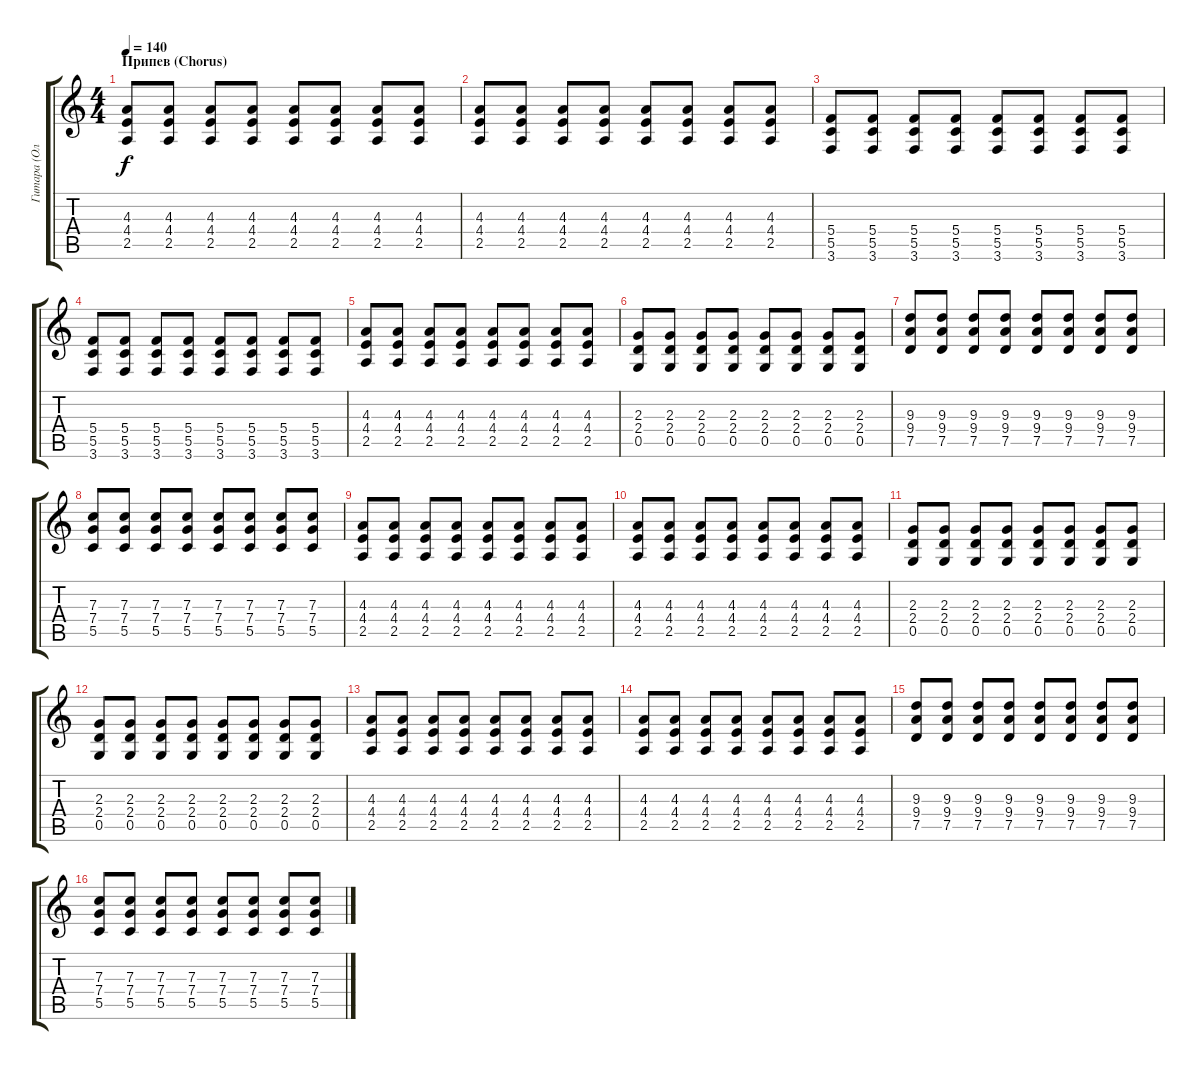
\track ("Гитара (Олег \"Mission\" Мишин)" "Гитара (Ол") {instrument distortionguitar}
\staff {score tabs}
\tuning (D4 A3 F3 C3 G2 D2) {hide}
\ts (4 4)
\section ("" "Припев (Chorus)")
\tempo 140
\clef g2
\ks c
(4.3 4.4 2.5).8{dy f} (4.3 4.4 2.5).8 (4.3 4.4 2.5).8 (4.3 4.4 2.5).8 (4.3 4.4 2.5).8 (4.3 4.4 2.5).8 (4.3 4.4 2.5).8 (4.3 4.4 2.5).8 |
(4.3 4.4 2.5).8 (4.3 4.4 2.5).8 (4.3 4.4 2.5).8 (4.3 4.4 2.5).8 (4.3 4.4 2.5).8 (4.3 4.4 2.5).8 (4.3 4.4 2.5).8 (4.3 4.4 2.5).8 |
(5.4 5.5 3.6).8 (5.4 5.5 3.6).8 (5.4 5.5 3.6).8 (5.4 5.5 3.6).8 (5.4 5.5 3.6).8 (5.4 5.5 3.6).8 (5.4 5.5 3.6).8 (5.4 5.5 3.6).8 |
(5.4 5.5 3.6).8 (5.4 5.5 3.6).8 (5.4 5.5 3.6).8 (5.4 5.5 3.6).8 (5.4 5.5 3.6).8 (5.4 5.5 3.6).8 (5.4 5.5 3.6).8 (5.4 5.5 3.6).8 |
(4.3 4.4 2.5).8 (4.3 4.4 2.5).8 (4.3 4.4 2.5).8 (4.3 4.4 2.5).8 (4.3 4.4 2.5).8 (4.3 4.4 2.5).8 (4.3 4.4 2.5).8 (4.3 4.4 2.5).8 |
(2.3 2.4 0.5).8 (2.3 2.4 0.5).8 (2.3 2.4 0.5).8 (2.3 2.4 0.5).8 (2.3 2.4 0.5).8 (2.3 2.4 0.5).8 (2.3 2.4 0.5).8 (2.3 2.4 0.5).8 |
(9.3 9.4 7.5).8 (9.3 9.4 7.5).8 (9.3 9.4 7.5).8 (9.3 9.4 7.5).8 (9.3 9.4 7.5).8 (9.3 9.4 7.5).8 (9.3 9.4 7.5).8 (9.3 9.4 7.5).8 |
(7.3 7.4 5.5).8 (7.3 7.4 5.5).8 (7.3 7.4 5.5).8 (7.3 7.4 5.5).8 (7.3 7.4 5.5).8 (7.3 7.4 5.5).8 (7.3 7.4 5.5).8 (7.3 7.4 5.5).8 |
(4.3 4.4 2.5).8 (4.3 4.4 2.5).8 (4.3 4.4 2.5).8 (4.3 4.4 2.5).8 (4.3 4.4 2.5).8 (4.3 4.4 2.5).8 (4.3 4.4 2.5).8 (4.3 4.4 2.5).8 |
(4.3 4.4 2.5).8 (4.3 4.4 2.5).8 (4.3 4.4 2.5).8 (4.3 4.4 2.5).8 (4.3 4.4 2.5).8 (4.3 4.4 2.5).8 (4.3 4.4 2.5).8 (4.3 4.4 2.5).8 |
(2.3 2.4 0.5).8 (2.3 2.4 0.5).8 (2.3 2.4 0.5).8 (2.3 2.4 0.5).8 (2.3 2.4 0.5).8 (2.3 2.4 0.5).8 (2.3 2.4 0.5).8 (2.3 2.4 0.5).8 |
(2.3 2.4 0.5).8 (2.3 2.4 0.5).8 (2.3 2.4 0.5).8 (2.3 2.4 0.5).8 (2.3 2.4 0.5).8 (2.3 2.4 0.5).8 (2.3 2.4 0.5).8 (2.3 2.4 0.5).8 |
(4.3 4.4 2.5).8 (4.3 4.4 2.5).8 (4.3 4.4 2.5).8 (4.3 4.4 2.5).8 (4.3 4.4 2.5).8 (4.3 4.4 2.5).8 (4.3 4.4 2.5).8 (4.3 4.4 2.5).8 |
(4.3 4.4 2.5).8 (4.3 4.4 2.5).8 (4.3 4.4 2.5).8 (4.3 4.4 2.5).8 (4.3 4.4 2.5).8 (4.3 4.4 2.5).8 (4.3 4.4 2.5).8 (4.3 4.4 2.5).8 |
(9.3 9.4 7.5).8 (9.3 9.4 7.5).8 (9.3 9.4 7.5).8 (9.3 9.4 7.5).8 (9.3 9.4 7.5).8 (9.3 9.4 7.5).8 (9.3 9.4 7.5).8 (9.3 9.4 7.5).8 |
(7.3 7.4 5.5).8 (7.3 7.4 5.5).8 (7.3 7.4 5.5).8 (7.3 7.4 5.5).8 (7.3 7.4 5.5).8 (7.3 7.4 5.5).8 (7.3 7.4 5.5).8 (7.3 7.4 5.5).8
